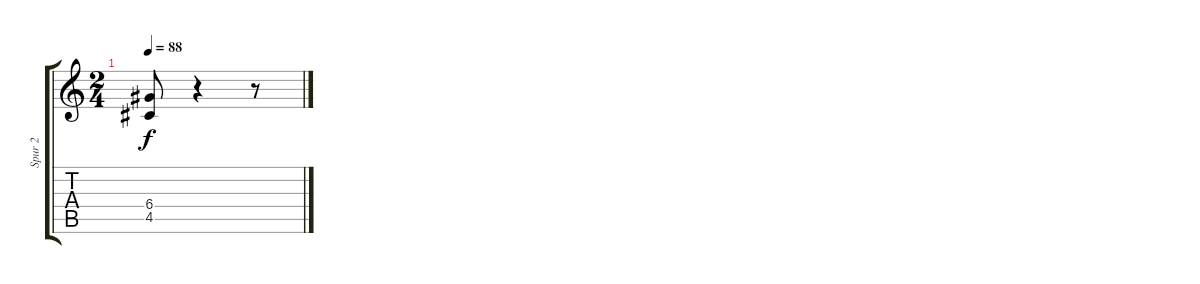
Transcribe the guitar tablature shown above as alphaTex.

\track ("Spur 2" "Spur 2") {instrument electricguitarclean}
\staff {score tabs}
\tuning (E4 B3 G3 D3 A2 E2) {hide}
\ts (2 4)
\tempo 88
\clef g2
\ks c
(6.4 4.5).8{dy f} r.4 r.8
